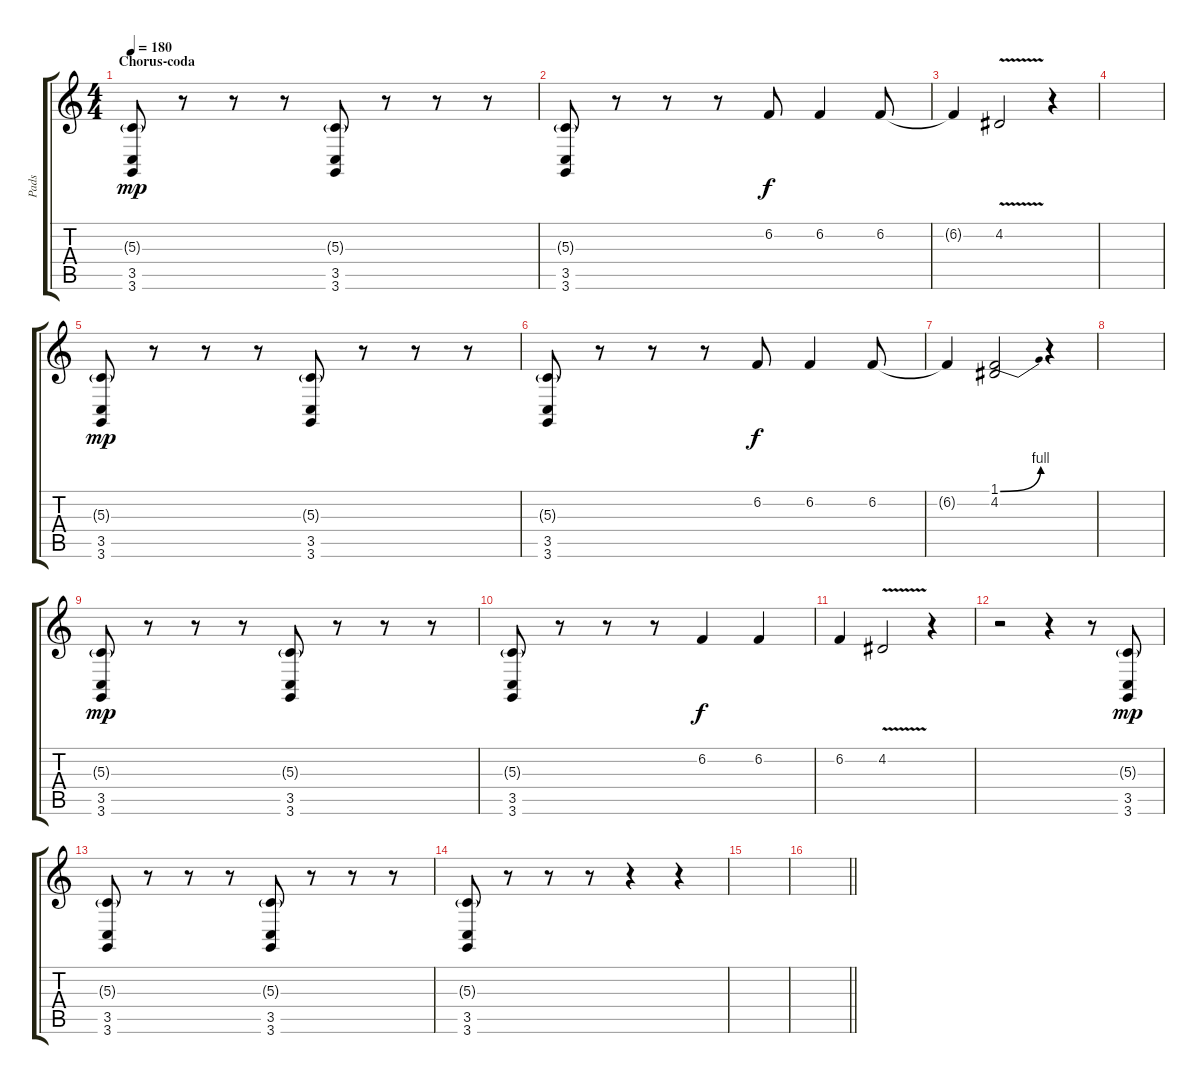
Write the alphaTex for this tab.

\track ("Pads" "Pads") {instrument pad1newage}
\staff {score tabs}
\tuning (E4 B3 G3 D3 A2 E2) {hide}
\ts (4 4)
\section ("" "Chorus-coda")
\tempo 180
\clef g2
\ks c
(5.3{g} 3.5 3.6).8{dy mp instrument choiraahs} r.8 r.8 r.8 (5.3{g} 3.5 3.6).8 r.8 r.8 r.8 |
(5.3{g} 3.5 3.6).8 r.8 r.8 r.8 6.2.8{dy f} 6.2.4 6.2.8 |
6.2{t}.4 4.2{v}.2 r.4 |
|
(5.3{g} 3.5 3.6).8{dy mp} r.8 r.8 r.8 (5.3{g} 3.5 3.6).8 r.8 r.8 r.8 |
(5.3{g} 3.5 3.6).8 r.8 r.8 r.8 6.2.8{dy f} 6.2.4 6.2.8 |
6.2{t}.4 (1.1{be (bend 0 0 60 4)} 4.2).2 r.4 |
|
(5.3{g} 3.5 3.6).8{dy mp} r.8 r.8 r.8 (5.3{g} 3.5 3.6).8 r.8 r.8 r.8 |
(5.3{g} 3.5 3.6).8 r.8 r.8 r.8 6.2.4{dy f} 6.2.4 |
6.2.4 4.2{v}.2 r.4 |
r.2 r.4 r.8 (5.3{g} 3.5 3.6).8{dy mp} |
(5.3{g} 3.5 3.6).8 r.8 r.8 r.8 (5.3{g} 3.5 3.6).8 r.8 r.8 r.8 |
(5.3{g} 3.5 3.6).8 r.8 r.8 r.8 r.4 r.4 |
|
\barLineRight lightlight
